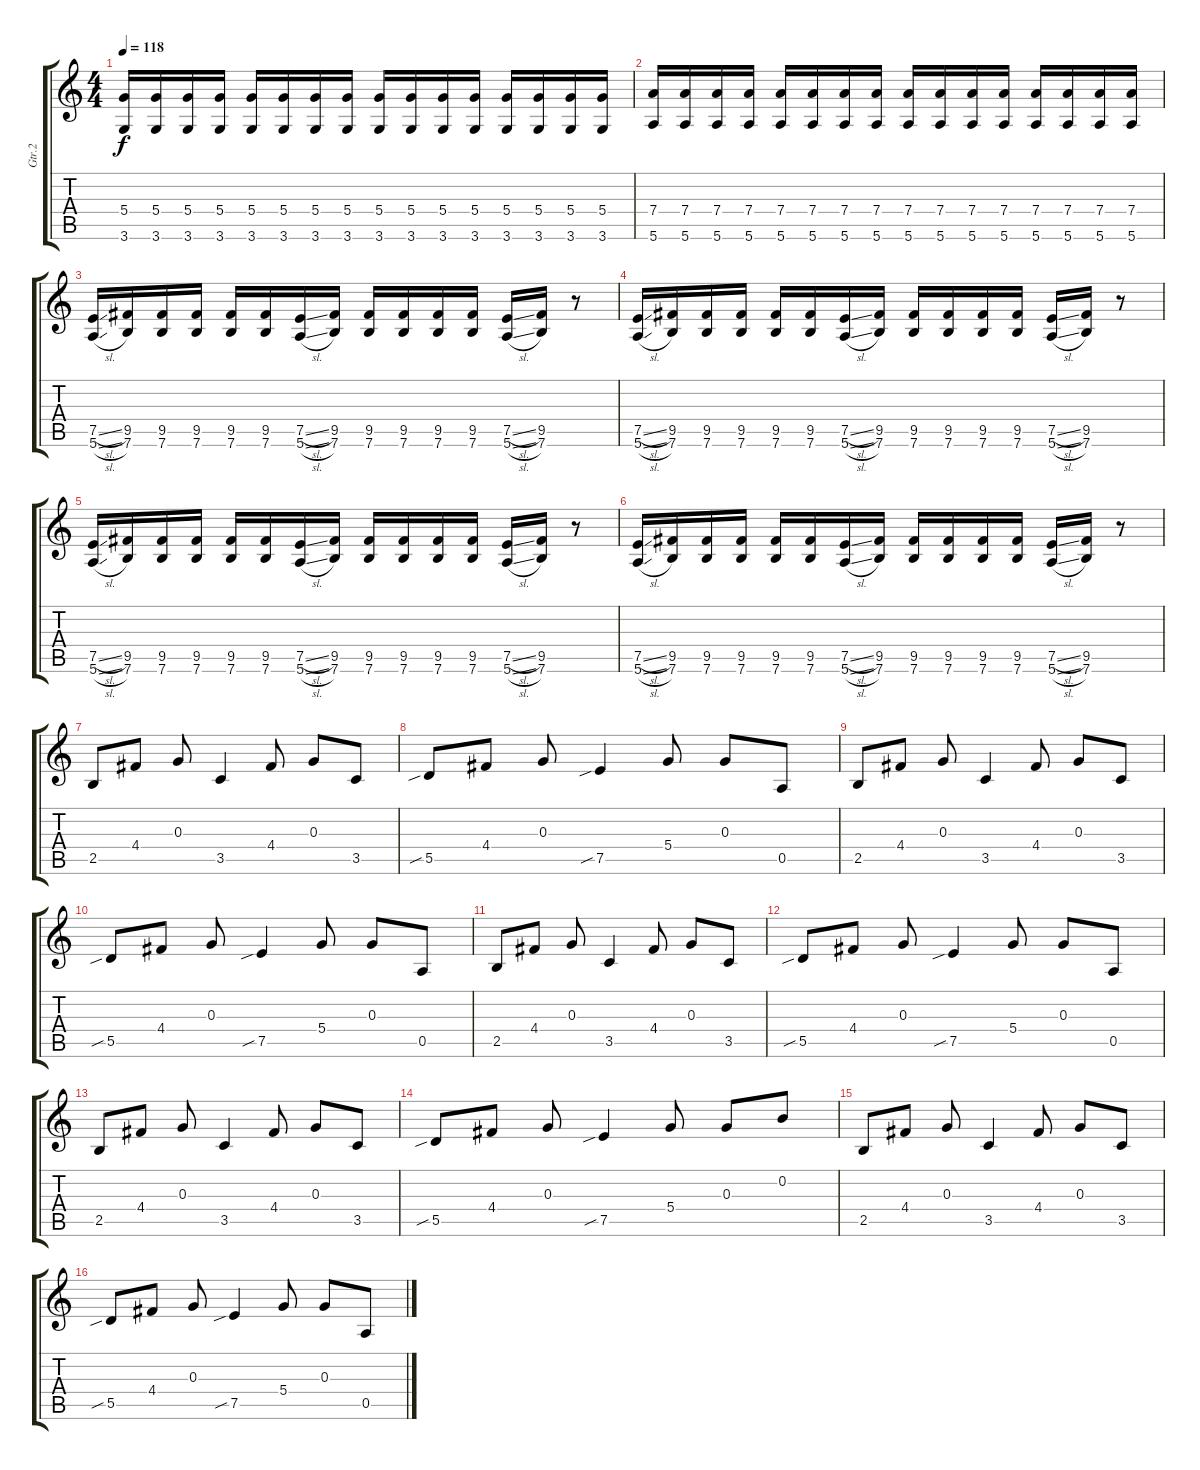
\track ("Gtr.2" "Gtr.2") {instrument overdrivenguitar}
\staff {score tabs}
\tuning (E4 B3 G3 D3 A2 E2) {hide}
\ts (4 4)
\tempo 118
\clef g2
\ks c
(5.4 3.6).16{dy f} (5.4 3.6).16 (5.4 3.6).16 (5.4 3.6).16 (5.4 3.6).16 (5.4 3.6).16 (5.4 3.6).16 (5.4 3.6).16 (5.4 3.6).16 (5.4 3.6).16 (5.4 3.6).16 (5.4 3.6).16 (5.4 3.6).16 (5.4 3.6).16 (5.4 3.6).16 (5.4 3.6).16 |
(7.4 5.6).16 (7.4 5.6).16 (7.4 5.6).16 (7.4 5.6).16 (7.4 5.6).16 (7.4 5.6).16 (7.4 5.6).16 (7.4 5.6).16 (7.4 5.6).16 (7.4 5.6).16 (7.4 5.6).16 (7.4 5.6).16 (7.4 5.6).16 (7.4 5.6).16 (7.4 5.6).16 (7.4 5.6).16 |
(7.5{sl} 5.6{sl}).16 (9.5 7.6).16 (9.5 7.6).16 (9.5 7.6).16 (9.5 7.6).16 (9.5 7.6).16 (7.5{sl} 5.6{sl}).16 (9.5 7.6).16 (9.5 7.6).16 (9.5 7.6).16 (9.5 7.6).16 (9.5 7.6).16 (7.5{sl} 5.6{sl}).16 (9.5 7.6).16 r.8 |
(7.5{sl} 5.6{sl}).16 (9.5 7.6).16 (9.5 7.6).16 (9.5 7.6).16 (9.5 7.6).16 (9.5 7.6).16 (7.5{sl} 5.6{sl}).16 (9.5 7.6).16 (9.5 7.6).16 (9.5 7.6).16 (9.5 7.6).16 (9.5 7.6).16 (7.5{sl} 5.6{sl}).16 (9.5 7.6).16 r.8 |
(7.5{sl} 5.6{sl}).16 (9.5 7.6).16 (9.5 7.6).16 (9.5 7.6).16 (9.5 7.6).16 (9.5 7.6).16 (7.5{sl} 5.6{sl}).16 (9.5 7.6).16 (9.5 7.6).16 (9.5 7.6).16 (9.5 7.6).16 (9.5 7.6).16 (7.5{sl} 5.6{sl}).16 (9.5 7.6).16 r.8 |
(7.5{sl} 5.6{sl}).16 (9.5 7.6).16 (9.5 7.6).16 (9.5 7.6).16 (9.5 7.6).16 (9.5 7.6).16 (7.5{sl} 5.6{sl}).16 (9.5 7.6).16 (9.5 7.6).16 (9.5 7.6).16 (9.5 7.6).16 (9.5 7.6).16 (7.5{sl} 5.6{sl}).16 (9.5 7.6).16 r.8 |
2.5.8{instrument electricguitarclean} 4.4.8 0.3.8 3.5.4 4.4.8 0.3.8 3.5.8 |
5.5{sib}.8 4.4.8 0.3.8 7.5{sib}.4 5.4.8 0.3.8 0.5.8 |
2.5.8 4.4.8 0.3.8 3.5.4 4.4.8 0.3.8 3.5.8 |
5.5{sib}.8 4.4.8 0.3.8 7.5{sib}.4 5.4.8 0.3.8 0.5.8 |
2.5.8 4.4.8 0.3.8 3.5.4 4.4.8 0.3.8 3.5.8 |
5.5{sib}.8 4.4.8 0.3.8 7.5{sib}.4 5.4.8 0.3.8 0.5.8 |
2.5.8 4.4.8 0.3.8 3.5.4 4.4.8 0.3.8 3.5.8 |
5.5{sib}.8 4.4.8 0.3.8 7.5{sib}.4 5.4.8 0.3.8 0.2.8 |
2.5.8 4.4.8 0.3.8 3.5.4 4.4.8 0.3.8 3.5.8 |
5.5{sib}.8 4.4.8 0.3.8 7.5{sib}.4 5.4.8 0.3.8 0.5.8
